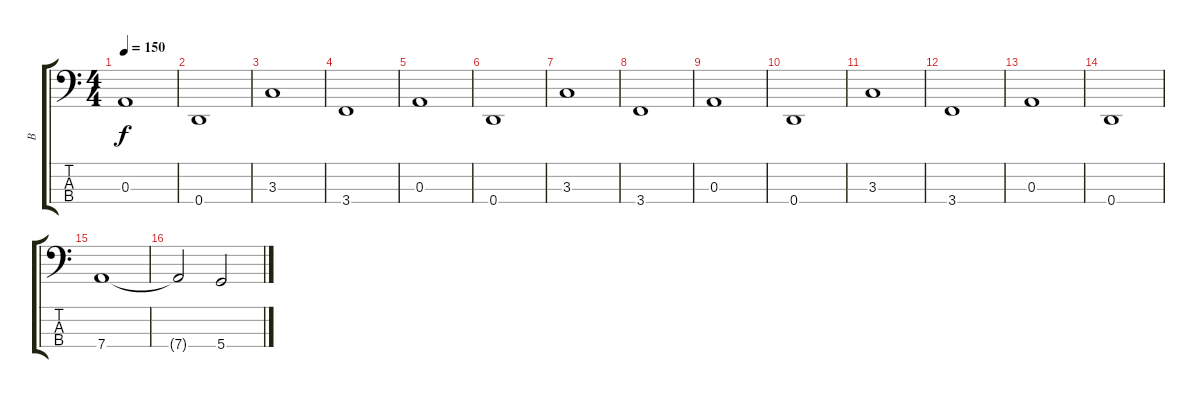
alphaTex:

\track ("B" "B") {instrument electricbassfinger}
\staff {score tabs}
\tuning (G2 D2 A1 D1) {hide}
\ts (4 4)
\tempo 150
\clef f4
\ks c
0.3.1{dy f} |
0.4.1 |
3.3.1 |
3.4.1 |
0.3.1 |
0.4.1 |
3.3.1 |
3.4.1 |
0.3.1 |
0.4.1 |
3.3.1 |
3.4.1 |
0.3.1 |
0.4.1 |
7.4.1 |
7.4{t}.2 5.4.2
